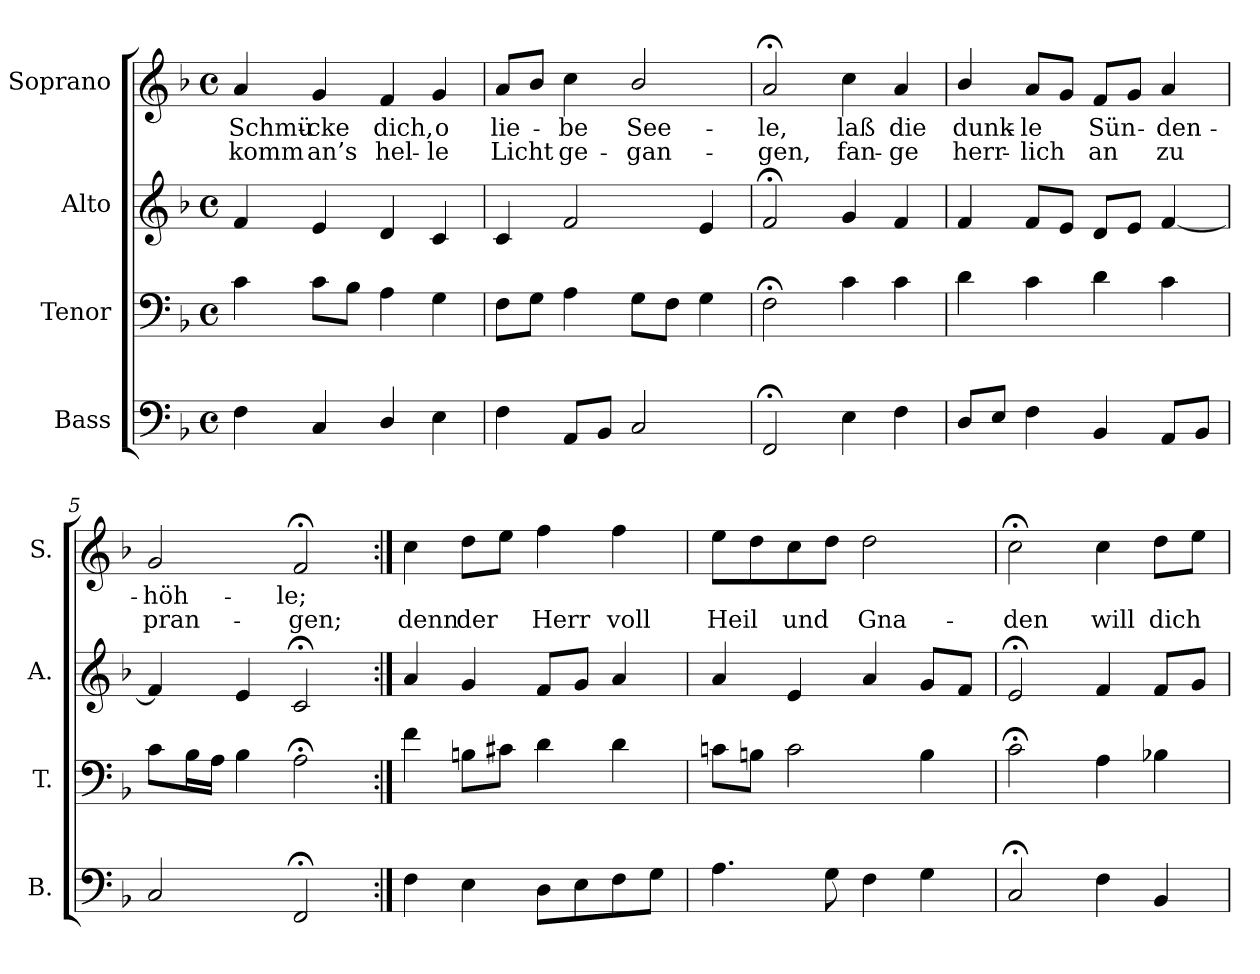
**kern	**kern	**kern	**kern	**text	**text
*part4	*part3	*part2	*part1	*part1	*part1
*staff4	*staff3	*staff2	*staff1	*staff1	*staff1
*I"Bass	*I"Tenor	*I"Alto	*I"Soprano	*	*
*I'B.	*I'T.	*I'A.	*I'S.	*	*
*clefF4	*clefF4	*clefG2	*clefG2	*	*
*k[b-]	*k[b-]	*k[b-]	*k[b-]	*	*
*F:	*F:	*F:	*F:	*	*
*M4/4	*M4/4	*M4/4	*M4/4	*	*
*met(c)	*met(c)	*met(c)	*met(c)	*	*
=1	=1	=1	=1	=1	=1
4F\	4c\	4f/	4a/	Schmü-	komm
4C/	8c\L	4e/	4g/	-cke	an’s
.	8B-\J	.	.	.	.
4D/	4A\	4d/	4f/	dich,	hel-
4E\	4G\	4c/	4g/	o	-le
=2	=2	=2	=2	=2	=2
4F\	8F\L	4c/	8a/L	lie-	Licht
.	8G\J	.	8b-/J	.	.
8AA/L	4A\	2f/	4cc\	-be	ge-
8BB-/J	.	.	.	.	.
2C/	8G\L	.	2b-/	See-	-gan-
.	8F\J	.	.	.	.
.	4G\	4e/	.	.	.
=3	=3	=3	=3	=3	=3
2FF;</	2F;<\	2f;</	2a;</	-le,	-gen,
4E\	4c\	4g/	4cc\	laß	fan-
4F\	4c\	4f/	4a/	die	-ge
=4	=4	=4	=4	=4	=4
8D/L	4d\	4f/	4b-/	dunk-	herr-
8E/J	.	.	.	.	.
4F\	4c\	8f/L	8a/L	-le	-lich
.	.	8e/J	8g/J	.	.
4BB-/	4d\	8d/L	8f/L	Sün-	an
.	.	8e/J	8g/J	.	.
8AA/L	4c\	[4f/	4a/	-den-	zu
8BB-/J	.	.	.	.	.
=5	=5	=5	=5	=5	=5
2C/	8c\L	4f/]	2g/	-höh-	pran-
.	16B-\L	.	.	.	.
.	16A\JJ	.	.	.	.
.	4B-\	4e/	.	.	.
2FF;</	2A;<\	2c;</	2f;</	-le;	-gen;
!!LO:LB:g=z
=6:|!	=6:|!	=6:|!	=6:|!	=6:|!	=6:|!
4F\	4f\	4a/	4cc\	.	denn
4E\	8Bn\L	4g/	8dd\L	.	der
.	8c#X\J	.	8ee\J	.	.
8D\L	4d\	8f/L	4ff\	.	Herr
8E\	.	8g/J	.	.	.
8F\	4d\	4a/	4ff\	.	voll
8G\J	.	.	.	.	.
=7	=7	=7	=7	=7	=7
4.A\	8cn\L	4a/	8ee\L	.	Heil
.	8Bn\J	.	8dd\	.	.
.	2c\	4e/	8cc\	.	und
8G\	.	.	8dd\J	.	.
4F\	.	4a/	2dd\	.	Gna-
4G\	4B\	8g/L	.	.	.
.	.	8f/J	.	.	.
=8	=8	=8	=8	=8	=8
2C;</	2c;<\	2e;</	2cc;<\	.	-den
4F\	4A\	4f/	4cc\	.	will
4BB-/	4B-X\	8f/L	8dd\L	.	dich
.	.	8g/J	8ee\J	.	.
=	=	=	=	=	=
*-	*-	*-	*-	*-	*-
